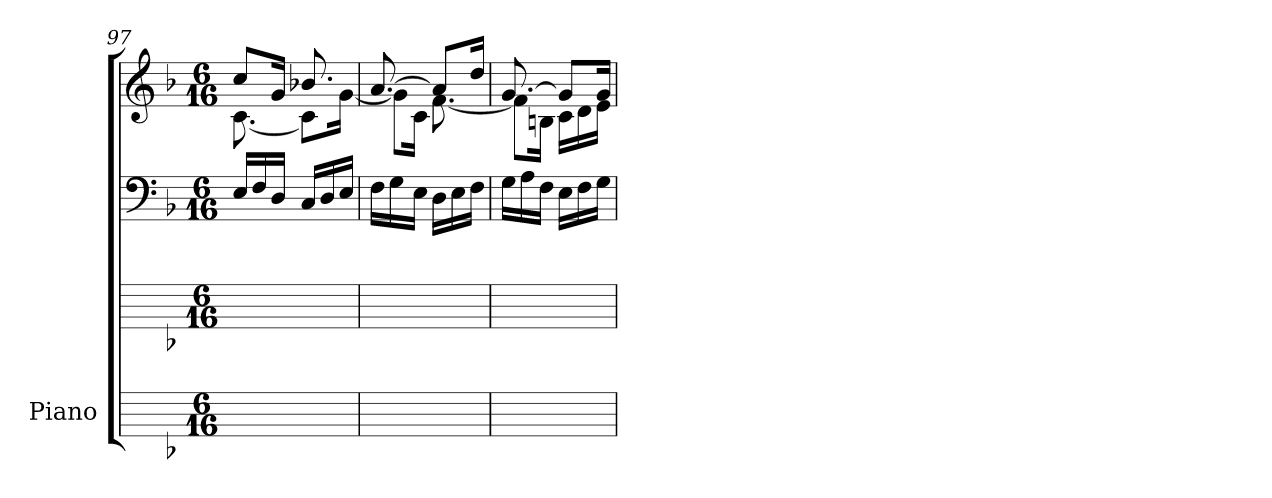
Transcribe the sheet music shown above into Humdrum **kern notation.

**kern	**kern	**kern	**kern
*part1	*part1	*part1	*part1
*staff4	*staff3	*staff2	*staff1
*I"Piano	*	*	*
*I'Pno	*	*	*
*	*	*clefF4	*clefG2
*k[b-]	*k[b-]	*k[b-]	*k[b-]
*F:	*F:	*F:	*F:
*M6/16	*M6/16	*M6/16	*M6/16
=97	=97	=97	=97
*	*	*^	*^
4.ryy	4.ryy	16ELL	4.ryy	8cc/L	[8.c\
.	.	16F	.	.	.
.	.	16DJJ	.	16g/J	.
.	.	16CLL	.	8.b-X/	8c\L]
.	.	16D	.	.	.
.	.	16EJJ	.	.	[16g\J
*	*	*v	*v	*	*
!!LO:LB:g=z	!!
=98	=98	=98	=98	=98
4.ryy	4.ryy	16FLL	[8.a/	8gL]
.	.	16G	.	.
.	.	16EJJ	.	16cJ
.	.	16DLL	8a/L]	[8.f\
.	.	16E	.	.
.	.	16FJJ	16dd/J	.
=99	=99	=99	=99	=99
4.ryy	4.ryy	16GLL	[8.g/	8fL]
.	.	16A	.	.
.	.	16FJJ	.	16BnJ
.	.	16ELL	8gL]	16cLL
.	.	16F	.	16d
.	.	16GJJ	16gJ	16eJJ
*	*	*	*v	*v
=	=	=	=
*-	*-	*-	*-
